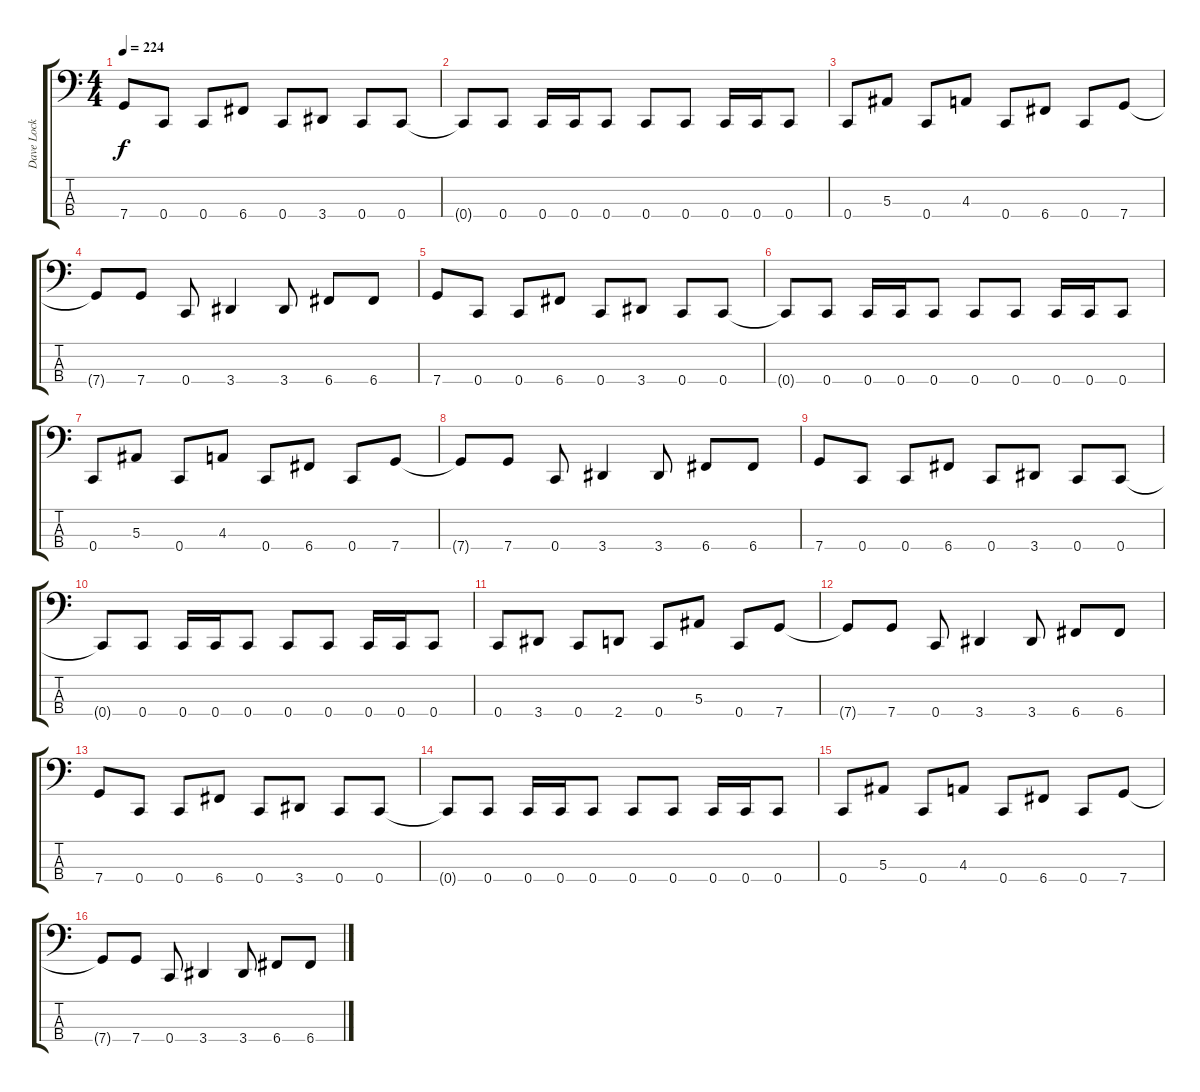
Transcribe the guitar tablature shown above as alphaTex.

\track ("Dave Lock" "Dave Lock") {instrument electricbassfinger}
\staff {score tabs}
\tuning (Eb2 Bb1 F1 C1) {hide}
\ts (4 4)
\tempo 224
\clef f4
\ks c
7.4.8{dy f} 0.4.8 0.4.8 6.4.8 0.4.8 3.4.8 0.4.8 0.4.8 |
0.4{t}.8 0.4.8 0.4.16 0.4.16 0.4.8 0.4.8 0.4.8 0.4.16 0.4.16 0.4.8 |
0.4.8 5.3.8 0.4.8 4.3.8 0.4.8 6.4.8 0.4.8 7.4.8 |
7.4{t}.8 7.4.8 0.4.8 3.4.4 3.4.8 6.4.8 6.4.8 |
7.4.8 0.4.8 0.4.8 6.4.8 0.4.8 3.4.8 0.4.8 0.4.8 |
0.4{t}.8 0.4.8 0.4.16 0.4.16 0.4.8 0.4.8 0.4.8 0.4.16 0.4.16 0.4.8 |
0.4.8 5.3.8 0.4.8 4.3.8 0.4.8 6.4.8 0.4.8 7.4.8 |
7.4{t}.8 7.4.8 0.4.8 3.4.4 3.4.8 6.4.8 6.4.8 |
7.4.8 0.4.8 0.4.8 6.4.8 0.4.8 3.4.8 0.4.8 0.4.8 |
0.4{t}.8 0.4.8 0.4.16 0.4.16 0.4.8 0.4.8 0.4.8 0.4.16 0.4.16 0.4.8 |
0.4.8 3.4.8 0.4.8 2.4.8 0.4.8 5.3.8 0.4.8 7.4.8 |
7.4{t}.8 7.4.8 0.4.8 3.4.4 3.4.8 6.4.8 6.4.8 |
7.4.8 0.4.8 0.4.8 6.4.8 0.4.8 3.4.8 0.4.8 0.4.8 |
0.4{t}.8 0.4.8 0.4.16 0.4.16 0.4.8 0.4.8 0.4.8 0.4.16 0.4.16 0.4.8 |
0.4.8 5.3.8 0.4.8 4.3.8 0.4.8 6.4.8 0.4.8 7.4.8 |
7.4{t}.8 7.4.8 0.4.8 3.4.4 3.4.8 6.4.8 6.4.8
